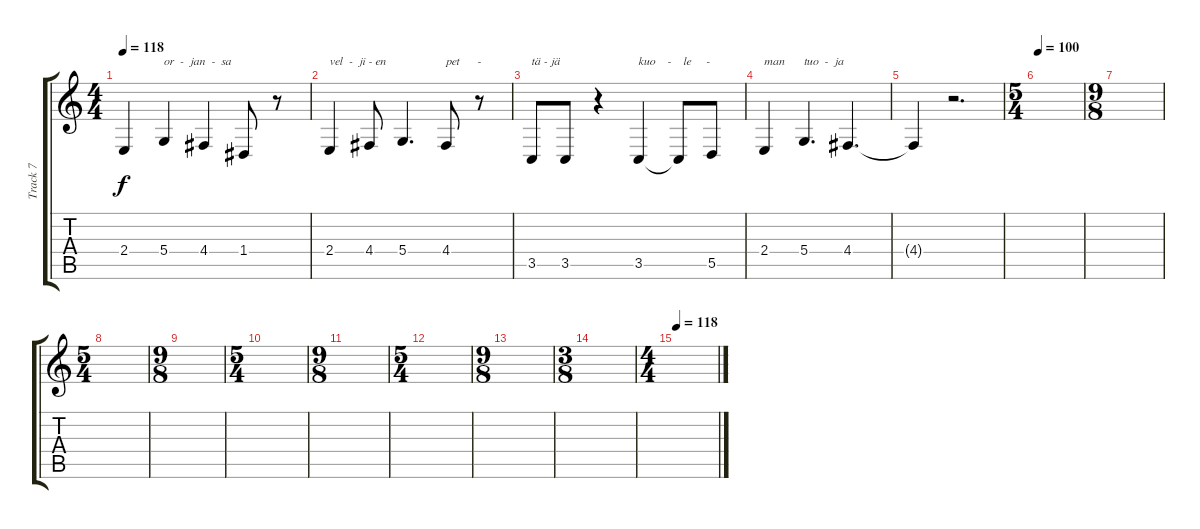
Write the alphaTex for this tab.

\track ("Track 7" "Track 7") {instrument clarinet}
\staff {score tabs}
\tuning (E4 B3 G3 D3 A2 E2) {hide}
\ts (4 4)
\tempo 118
\clef g2
\ks c
2.4{t}.4{dy f} 5.4.4{txt "or  -  jan  -  sa"} 4.4.4 1.4.8 r.8 |
2.4.4{txt "vel  -  ji - en"} 4.4.8 5.4.4{d} 4.4.8{txt "pet      -"} r.8 |
3.5.8{txt "tä - jä"} 3.5.8 r.4 3.5.4{txt "kuo    -    le     -"} 3.5{t}.8 5.5.8 |
2.4.4{txt "man"} 5.4.4{d txt "tuo  -  ja"} 4.4.4{d} |
4.4{t}.4 r.2{d} |
\ts (5 4)
\tempo 100
|
\ts (9 8)
|
\ts (5 4)
|
\ts (9 8)
|
\ts (5 4)
|
\ts (9 8)
|
\ts (5 4)
|
\ts (9 8)
|
\ts (3 8)
|
\ts (4 4)
\tempo 118
